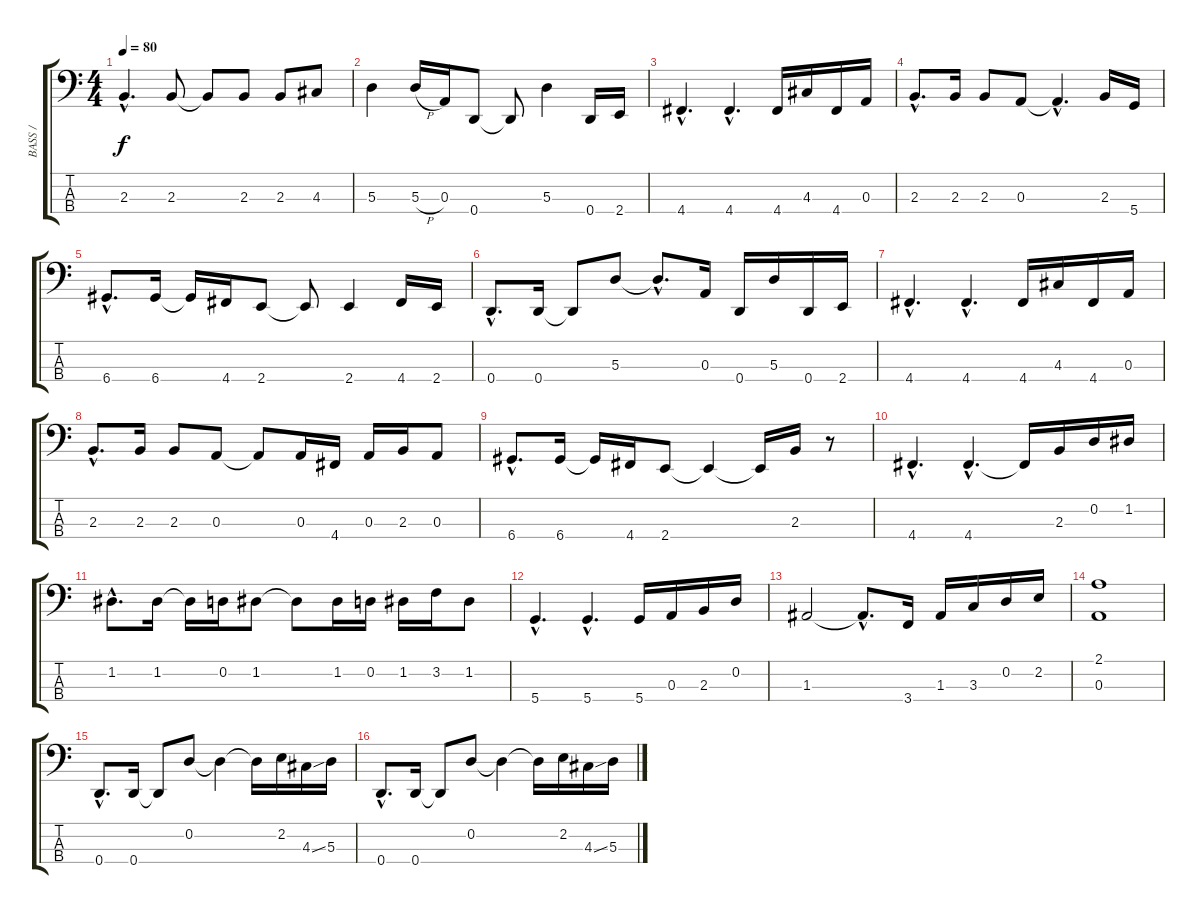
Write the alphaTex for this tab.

\track ("BASS /" "BASS /") {instrument electricbassfinger}
\staff {score tabs}
\tuning (G2 D2 A1 D1) {hide}
\ts (4 4)
\tempo 80
\clef f4
\ks c
2.3{hac}.4{d dy f} 2.3.8 2.3{t}.8 2.3.8 2.3.8 4.3.8 |
5.3.4 5.3{h}.16 0.3.16 0.4.8 0.4{t}.8 5.3.4 0.4.16 2.4.16 |
4.4{hac}.4{d} 4.4{hac}.4{d} 4.4.16 4.3.16 4.4.16 0.3.16 |
2.3{hac}.8{d} 2.3.16 2.3.8 0.3.8 0.3{hac t}.4{d} 2.3.16 5.4.16 |
6.4{hac}.8{d} 6.4.16 6.4{t}.16 4.4.16 2.4.8 2.4{t}.8 2.4.4 4.4.16 2.4.16 |
0.4{hac}.8{d} 0.4.16 0.4{t}.8 5.3.8 5.3{hac t}.8{d} 0.3.16 0.4.16 5.3.16 0.4.16 2.4.16 |
4.4{hac}.4{d} 4.4{hac}.4{d} 4.4.16 4.3.16 4.4.16 0.3.16 |
2.3{hac}.8{d} 2.3.16 2.3.8 0.3.8 0.3{t}.8 0.3.16 4.4.16 0.3.16 2.3.16 0.3.8 |
6.4{hac}.8{d} 6.4.16 6.4{t}.16 4.4.16 2.4.8 2.4{t}.4 2.4{t}.16 2.3.16 r.8 |
4.4{hac}.4{d} 4.4{hac}.4{d} 4.4{t}.16 2.3.16 0.2.16 1.2.16 |
1.2{hac}.8{d} 1.2.16 1.2{t}.16 0.2.16 1.2.8 1.2{t}.8 1.2.16 0.2.16 1.2.16 3.2.16 1.2.8 |
5.4{hac}.4{d} 5.4{hac}.4{d} 5.4.16 0.3.16 2.3.16 0.2.16 |
1.3.2 1.3{hac t}.8{d} 3.4.16 1.3.16 3.3.16 0.2.16 2.2.16 |
(2.1 0.3).1 |
0.4{hac}.8{d} 0.4.16 0.4{t}.8 0.2.8 0.2{t}.4 0.2{t}.16 2.2.16 4.3{ss}.16 5.3.16 |
0.4{hac}.8{d} 0.4.16 0.4{t}.8 0.2.8 0.2{t}.4 0.2{t}.16 2.2.16 4.3{ss}.16 5.3.16
